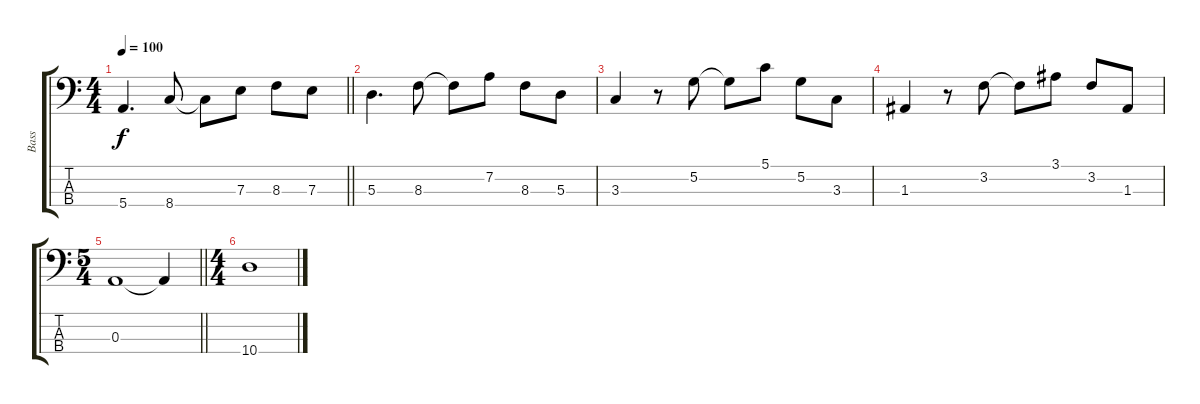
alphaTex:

\track ("Bass" "Bass") {instrument electricbassfinger}
\staff {score tabs}
\tuning (G2 D2 A1 E1) {hide}
\ts (4 4)
\tempo 100
\clef f4
\barLineRight lightlight
\ks c
5.4.4{d dy f} 8.4.8 8.4{t}.8 7.3.8 8.3.8 7.3.8 |
5.3.4{d} 8.3.8 8.3{t}.8 7.2.8 8.3.8 5.3.8 |
3.3.4 r.8 5.2.8 5.2{t}.8 5.1.8 5.2.8 3.3.8 |
1.3.4 r.8 3.2.8 3.2{t}.8 3.1.8 3.2.8 1.3.8 |
\ts (5 4)
\barLineRight lightlight
0.3.1 0.3{t}.4 |
\ts (4 4)
10.4.1
